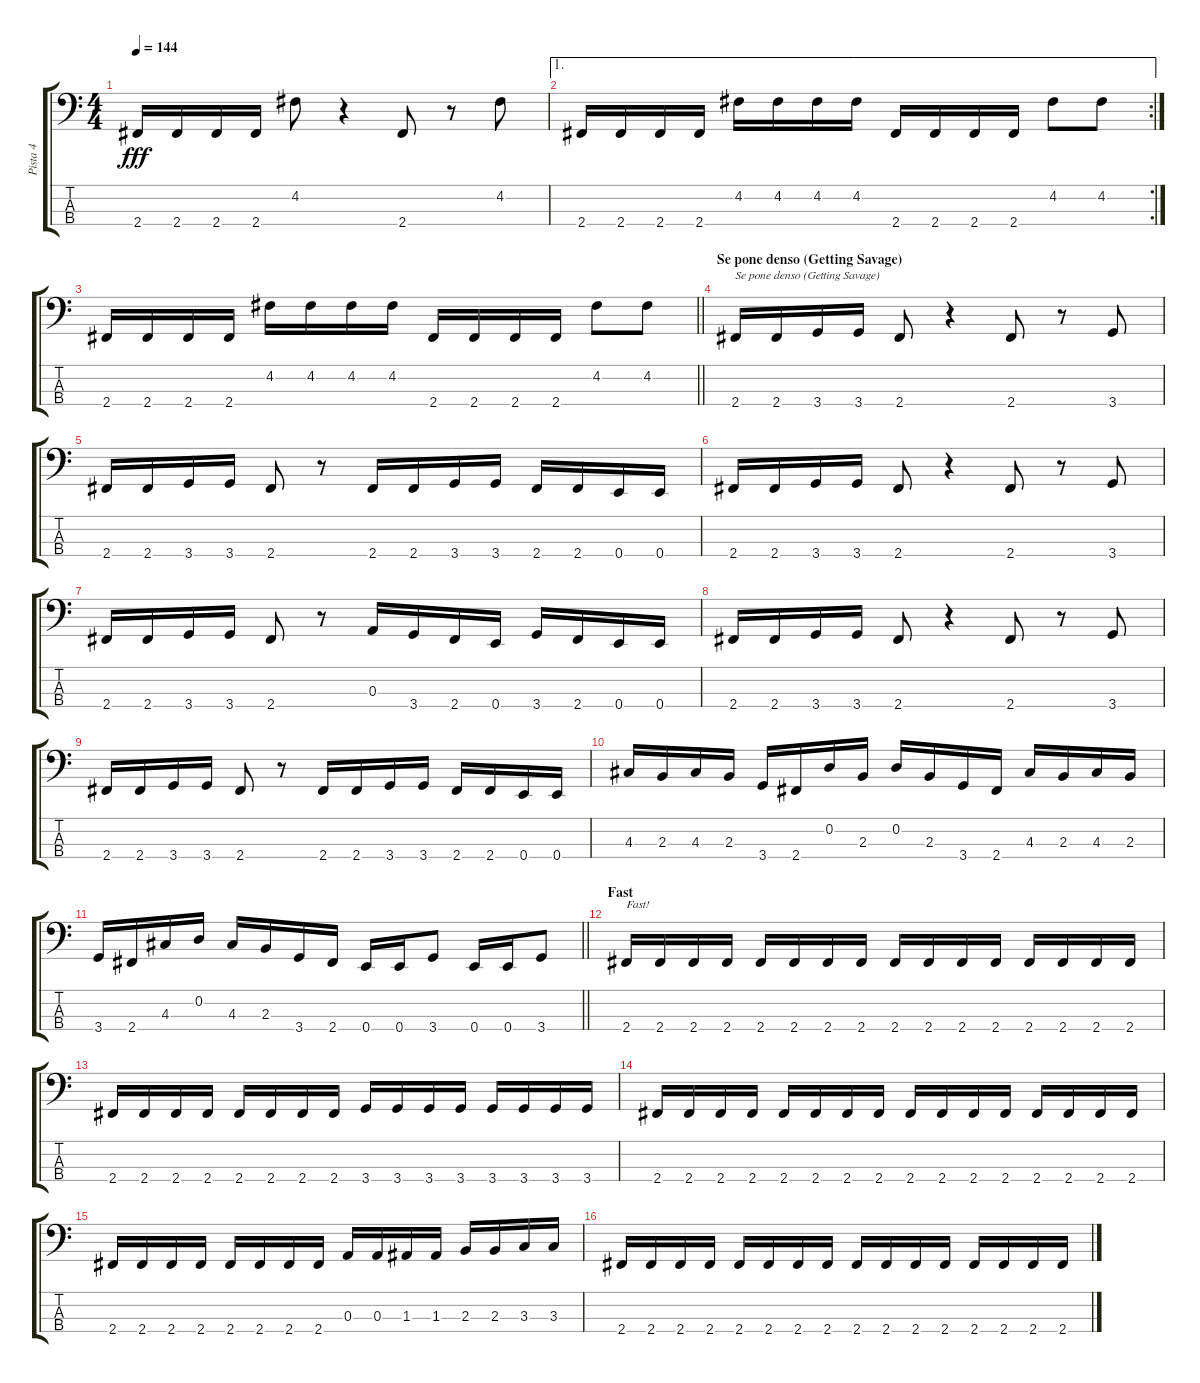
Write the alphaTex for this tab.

\track ("Pista 4" "Pista 4") {instrument electricbassfinger}
\staff {score tabs}
\tuning (G2 D2 A1 E1) {hide}
\ts (4 4)
\tempo 144
\clef f4
\ks c
2.4.16{dy fff} 2.4.16 2.4.16 2.4.16 4.2.8 r.4 2.4.8 r.8 4.2.8 |
\ae 1
\rc 2
2.4.16 2.4.16 2.4.16 2.4.16 4.2.16 4.2.16 4.2.16 4.2.16 2.4.16 2.4.16 2.4.16 2.4.16 4.2.8 4.2.8 |
\barLineRight lightlight
2.4.16 2.4.16 2.4.16 2.4.16 4.2.16 4.2.16 4.2.16 4.2.16 2.4.16 2.4.16 2.4.16 2.4.16 4.2.8 4.2.8 |
\section ("" "Se pone denso (Getting Savage)")
2.4.16{txt "Se pone denso (Getting Savage)"} 2.4.16 3.4.16 3.4.16 2.4.8 r.4 2.4.8 r.8 3.4.8 |
2.4.16 2.4.16 3.4.16 3.4.16 2.4.8 r.8 2.4.16 2.4.16 3.4.16 3.4.16 2.4.16 2.4.16 0.4.16 0.4.16 |
2.4.16 2.4.16 3.4.16 3.4.16 2.4.8 r.4 2.4.8 r.8 3.4.8 |
2.4.16 2.4.16 3.4.16 3.4.16 2.4.8 r.8 0.3.16 3.4.16 2.4.16 0.4.16 3.4.16 2.4.16 0.4.16 0.4.16 |
2.4.16 2.4.16 3.4.16 3.4.16 2.4.8 r.4 2.4.8 r.8 3.4.8 |
2.4.16 2.4.16 3.4.16 3.4.16 2.4.8 r.8 2.4.16 2.4.16 3.4.16 3.4.16 2.4.16 2.4.16 0.4.16 0.4.16 |
4.3.16 2.3.16 4.3.16 2.3.16 3.4.16 2.4.16 0.2.16 2.3.16 0.2.16 2.3.16 3.4.16 2.4.16 4.3.16 2.3.16 4.3.16 2.3.16 |
\barLineRight lightlight
3.4.16 2.4.16 4.3.16 0.2.16 4.3.16 2.3.16 3.4.16 2.4.16 0.4.16 0.4.16 3.4.8 0.4.16 0.4.16 3.4.8 |
\section ("" "Fast")
2.4.16{txt "Fast!"} 2.4.16 2.4.16 2.4.16 2.4.16 2.4.16 2.4.16 2.4.16 2.4.16 2.4.16 2.4.16 2.4.16 2.4.16 2.4.16 2.4.16 2.4.16 |
2.4.16 2.4.16 2.4.16 2.4.16 2.4.16 2.4.16 2.4.16 2.4.16 3.4.16 3.4.16 3.4.16 3.4.16 3.4.16 3.4.16 3.4.16 3.4.16 |
2.4.16 2.4.16 2.4.16 2.4.16 2.4.16 2.4.16 2.4.16 2.4.16 2.4.16 2.4.16 2.4.16 2.4.16 2.4.16 2.4.16 2.4.16 2.4.16 |
2.4.16 2.4.16 2.4.16 2.4.16 2.4.16 2.4.16 2.4.16 2.4.16 0.3.16 0.3.16 1.3.16 1.3.16 2.3.16 2.3.16 3.3.16 3.3.16 |
2.4.16 2.4.16 2.4.16 2.4.16 2.4.16 2.4.16 2.4.16 2.4.16 2.4.16 2.4.16 2.4.16 2.4.16 2.4.16 2.4.16 2.4.16 2.4.16
